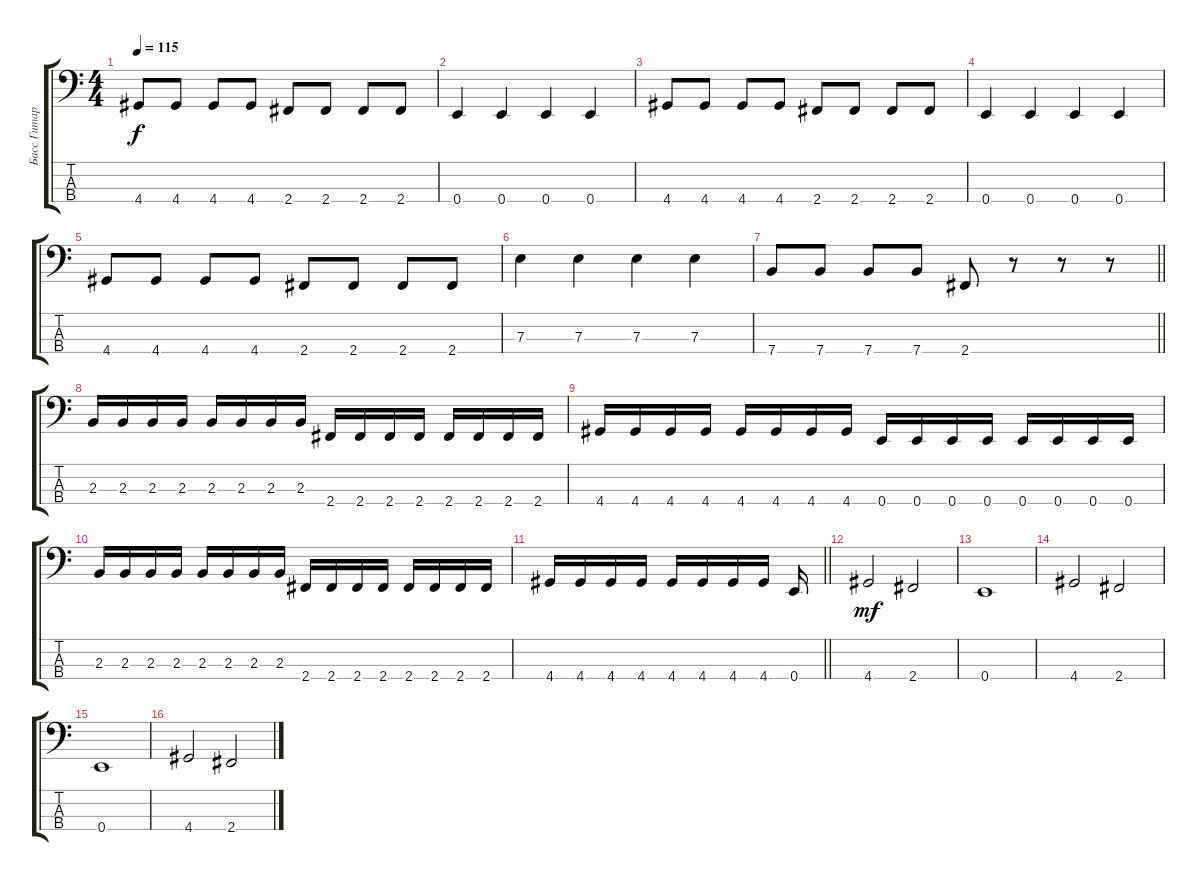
\track ("Басс Гитара" "Басс Гитар") {instrument electricbasspick}
\staff {score tabs}
\tuning (G2 D2 A1 E1) {hide}
\ts (4 4)
\tempo 115
\clef f4
\ks c
4.4.8{dy f} 4.4.8 4.4.8 4.4.8 2.4.8 2.4.8 2.4.8 2.4.8 |
0.4.4 0.4.4 0.4.4 0.4.4 |
4.4.8 4.4.8 4.4.8 4.4.8 2.4.8 2.4.8 2.4.8 2.4.8 |
0.4.4 0.4.4 0.4.4 0.4.4 |
4.4.8 4.4.8 4.4.8 4.4.8 2.4.8 2.4.8 2.4.8 2.4.8 |
7.3.4 7.3.4 7.3.4 7.3.4 |
\barLineRight lightlight
7.4.8 7.4.8 7.4.8 7.4.8 2.4.8 r.8 r.8 r.8 |
2.3.16 2.3.16 2.3.16 2.3.16 2.3.16 2.3.16 2.3.16 2.3.16 2.4.16 2.4.16 2.4.16 2.4.16 2.4.16 2.4.16 2.4.16 2.4.16 |
4.4.16 4.4.16 4.4.16 4.4.16 4.4.16 4.4.16 4.4.16 4.4.16 0.4.16 0.4.16 0.4.16 0.4.16 0.4.16 0.4.16 0.4.16 0.4.16 |
2.3.16 2.3.16 2.3.16 2.3.16 2.3.16 2.3.16 2.3.16 2.3.16 2.4.16 2.4.16 2.4.16 2.4.16 2.4.16 2.4.16 2.4.16 2.4.16 |
\barLineRight lightlight
4.4.16 4.4.16 4.4.16 4.4.16 4.4.16 4.4.16 4.4.16 4.4.16 0.4.16 |
4.4.2{dy mf} 2.4.2 |
0.4.1 |
4.4.2 2.4.2 |
0.4.1 |
4.4.2 2.4.2
